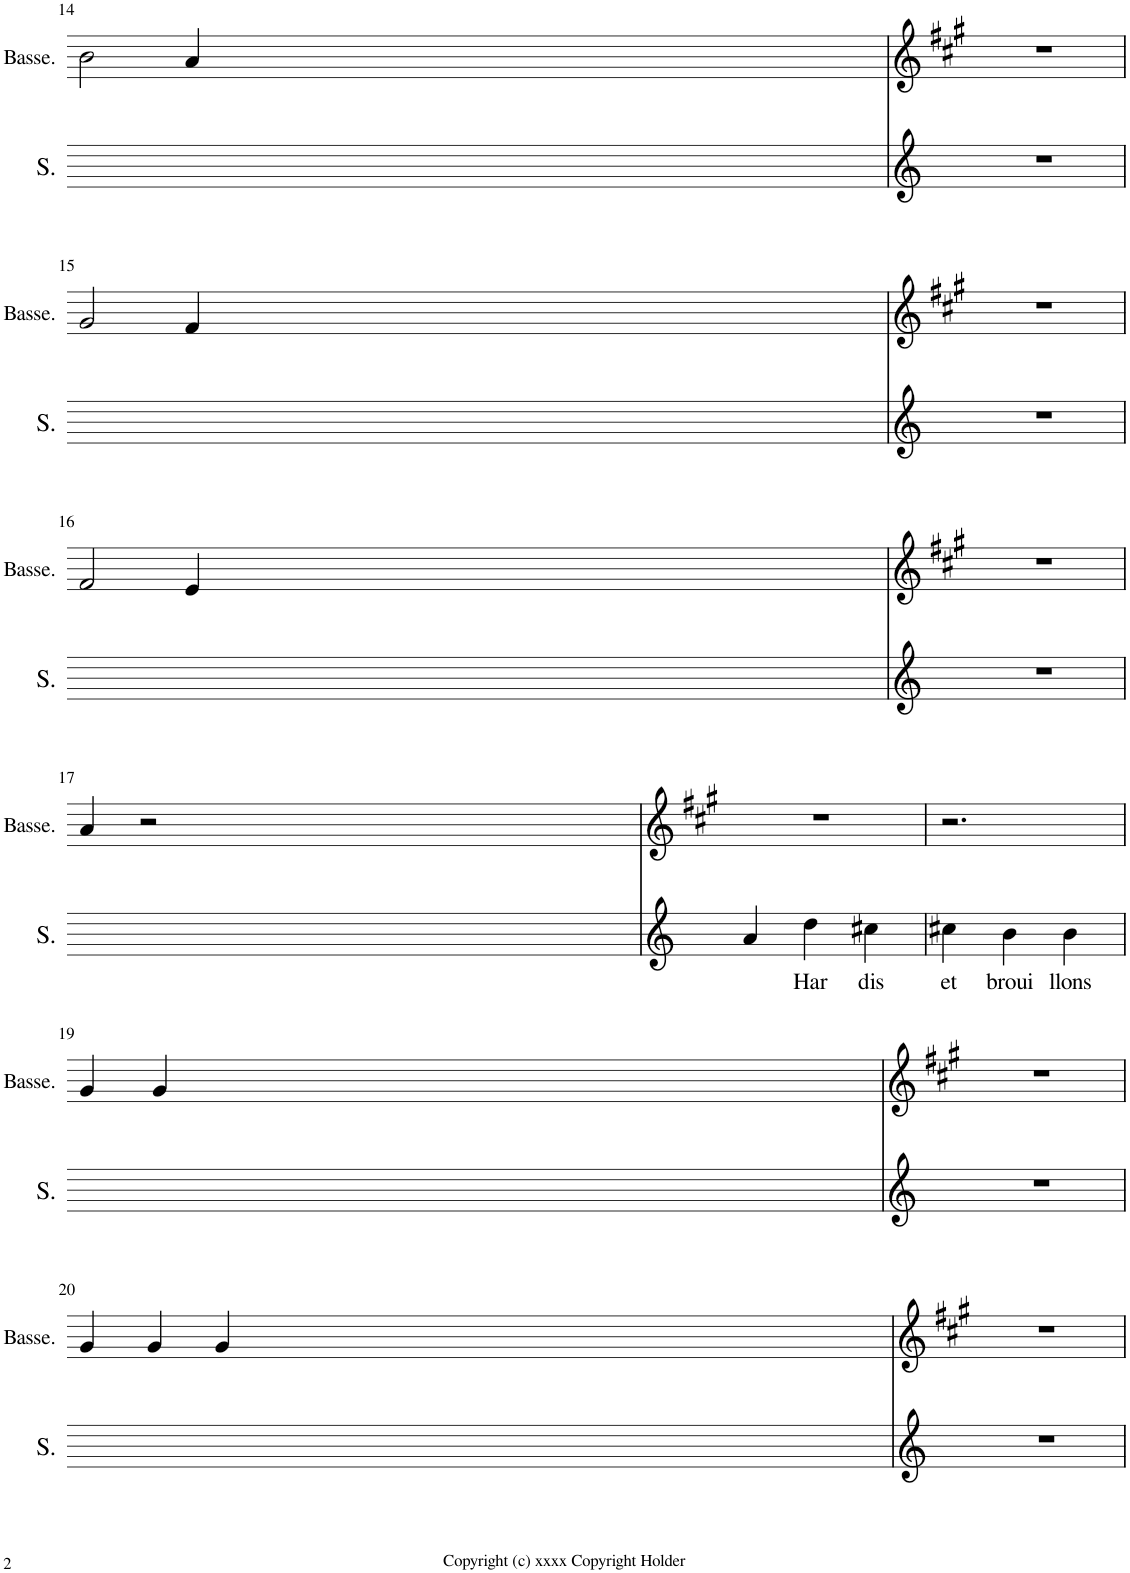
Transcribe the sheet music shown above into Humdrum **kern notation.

**kern	**text	**kern
*part2	*part2	*part1
*staff2	*staff2	*staff1
*I"Soprano	*	*I"Basse
*I'S.	*	*I'Basse.
!!LO:PB:g=z
*clefG2	*	*clefG2
*	*	*Trd1c2
*k[]	*	*k[f#c#g#]
*M3/4	*	*M3/4
=14	=14	=14
2.r	.	2b\
.	.	4a/
0.ryy	.	4ryy
.	.	2.r
!!LO:LB:g=z
=15	=15	=15
2.r	.	2g#/
.	.	4f#/
0.ryy	.	4ryy
.	.	2.r
!!LO:LB:g=z
=16	=16	=16
2.r	.	2f#/
.	.	4e/
0.ryy	.	4ryy
.	.	2.r
!!LO:LB:g=z
=17	=17	=17
4a/	.	4a/
!	!LO:LY:b	!
4dd\	Har	2r
!	!LO:LY:b	!
4cc#X\	dis	.
0.ryy	.	4ryy
.	.	2.r
=18	=18	=18
!	!LO:LY:b	!
4cc#X\	et	2.r
!	!LO:LY:b	!
4b\	broui	.
!	!LO:LY:b	!
4b\	llons	.
!!LO:LB:g=z
=19	=19	=19
2.r	.	4g#/
.	.	4g#/
.	.	4ryy
0ryy	.	.
2.ryy	.	2.r
!!LO:LB:g=z
=20	=20	=20
2.r	.	4g#/
.	.	4g#/
.	.	4g#/
0.ryy	.	4ryy
.	.	2.r
=	=	=
*-	*-	*-
